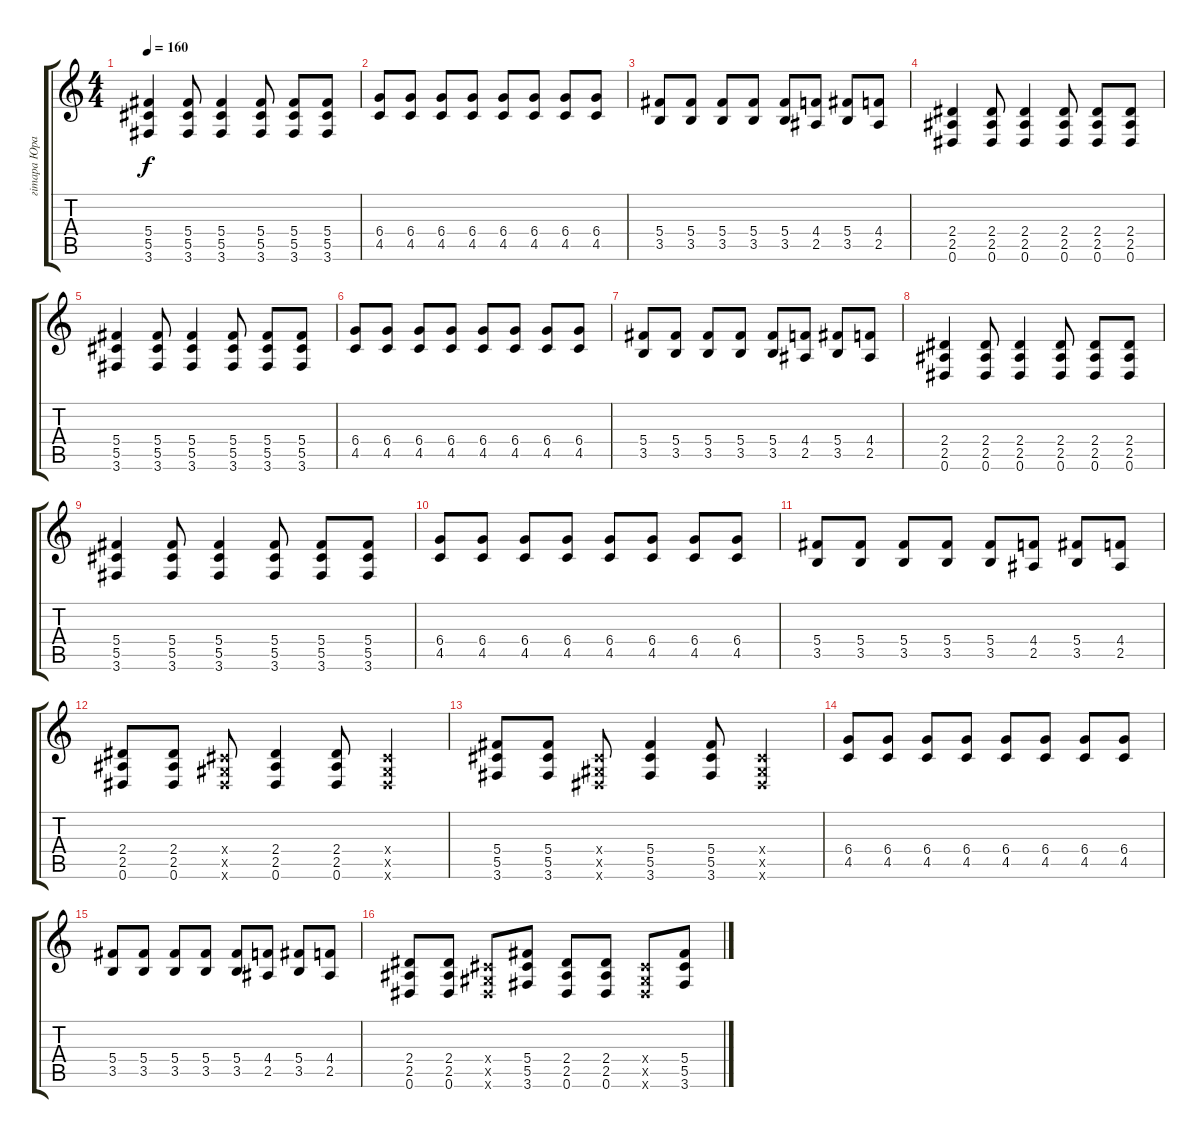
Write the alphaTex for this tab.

\track ("гiтара Юрась" "гiтара Юра") {instrument overdrivenguitar}
\staff {score tabs}
\tuning (Eb4 Bb3 Gb3 Db3 Ab2 Eb2) {hide}
\ts (4 4)
\tempo 160
\clef g2
\ks c
(5.4 5.5 3.6).4{dy f} (5.4 5.5 3.6).8 (5.4 5.5 3.6).4 (5.4 5.5 3.6).8 (5.4 5.5 3.6).8 (5.4 5.5 3.6).8 |
(6.4 4.5).8 (6.4 4.5).8 (6.4 4.5).8 (6.4 4.5).8 (6.4 4.5).8 (6.4 4.5).8 (6.4 4.5).8 (6.4 4.5).8 |
(5.4 3.5).8 (5.4 3.5).8 (5.4 3.5).8 (5.4 3.5).8 (5.4 3.5).8 (4.4 2.5).8 (5.4 3.5).8 (4.4 2.5).8 |
(2.4 2.5 0.6).4 (2.4 2.5 0.6).8 (2.4 2.5 0.6).4 (2.4 2.5 0.6).8 (2.4 2.5 0.6).8 (2.4 2.5 0.6).8 |
(5.4 5.5 3.6).4 (5.4 5.5 3.6).8 (5.4 5.5 3.6).4 (5.4 5.5 3.6).8 (5.4 5.5 3.6).8 (5.4 5.5 3.6).8 |
(6.4 4.5).8 (6.4 4.5).8 (6.4 4.5).8 (6.4 4.5).8 (6.4 4.5).8 (6.4 4.5).8 (6.4 4.5).8 (6.4 4.5).8 |
(5.4 3.5).8 (5.4 3.5).8 (5.4 3.5).8 (5.4 3.5).8 (5.4 3.5).8 (4.4 2.5).8 (5.4 3.5).8 (4.4 2.5).8 |
(2.4 2.5 0.6).4 (2.4 2.5 0.6).8 (2.4 2.5 0.6).4 (2.4 2.5 0.6).8 (2.4 2.5 0.6).8 (2.4 2.5 0.6).8 |
(5.4 5.5 3.6).4 (5.4 5.5 3.6).8 (5.4 5.5 3.6).4 (5.4 5.5 3.6).8 (5.4 5.5 3.6).8 (5.4 5.5 3.6).8 |
(6.4 4.5).8 (6.4 4.5).8 (6.4 4.5).8 (6.4 4.5).8 (6.4 4.5).8 (6.4 4.5).8 (6.4 4.5).8 (6.4 4.5).8 |
(5.4 3.5).8 (5.4 3.5).8 (5.4 3.5).8 (5.4 3.5).8 (5.4 3.5).8 (4.4 2.5).8 (5.4 3.5).8 (4.4 2.5).8 |
(2.4 2.5 0.6).8 (2.4 2.5 0.6).8 (0.4{x} 0.5{x} 0.6{x}).8 (2.4 2.5 0.6).4 (2.4 2.5 0.6).8 (0.4{x} 0.5{x} 0.6{x}).4 |
(5.4 5.5 3.6).8 (5.4 5.5 3.6).8 (0.4{x} 0.5{x} 0.6{x}).8 (5.4 5.5 3.6).4 (5.4 5.5 3.6).8 (0.4{x} 0.5{x} 0.6{x}).4 |
(6.4 4.5).8 (6.4 4.5).8 (6.4 4.5).8 (6.4 4.5).8 (6.4 4.5).8 (6.4 4.5).8 (6.4 4.5).8 (6.4 4.5).8 |
(5.4 3.5).8 (5.4 3.5).8 (5.4 3.5).8 (5.4 3.5).8 (5.4 3.5).8 (4.4 2.5).8 (5.4 3.5).8 (4.4 2.5).8 |
(2.4 2.5 0.6).8 (2.4 2.5 0.6).8 (0.4{x} 0.5{x} 0.6{x}).8 (5.4 5.5 3.6).8 (2.4 2.5 0.6).8 (2.4 2.5 0.6).8 (0.4{x} 0.5{x} 0.6{x}).8 (5.4 5.5 3.6).8
